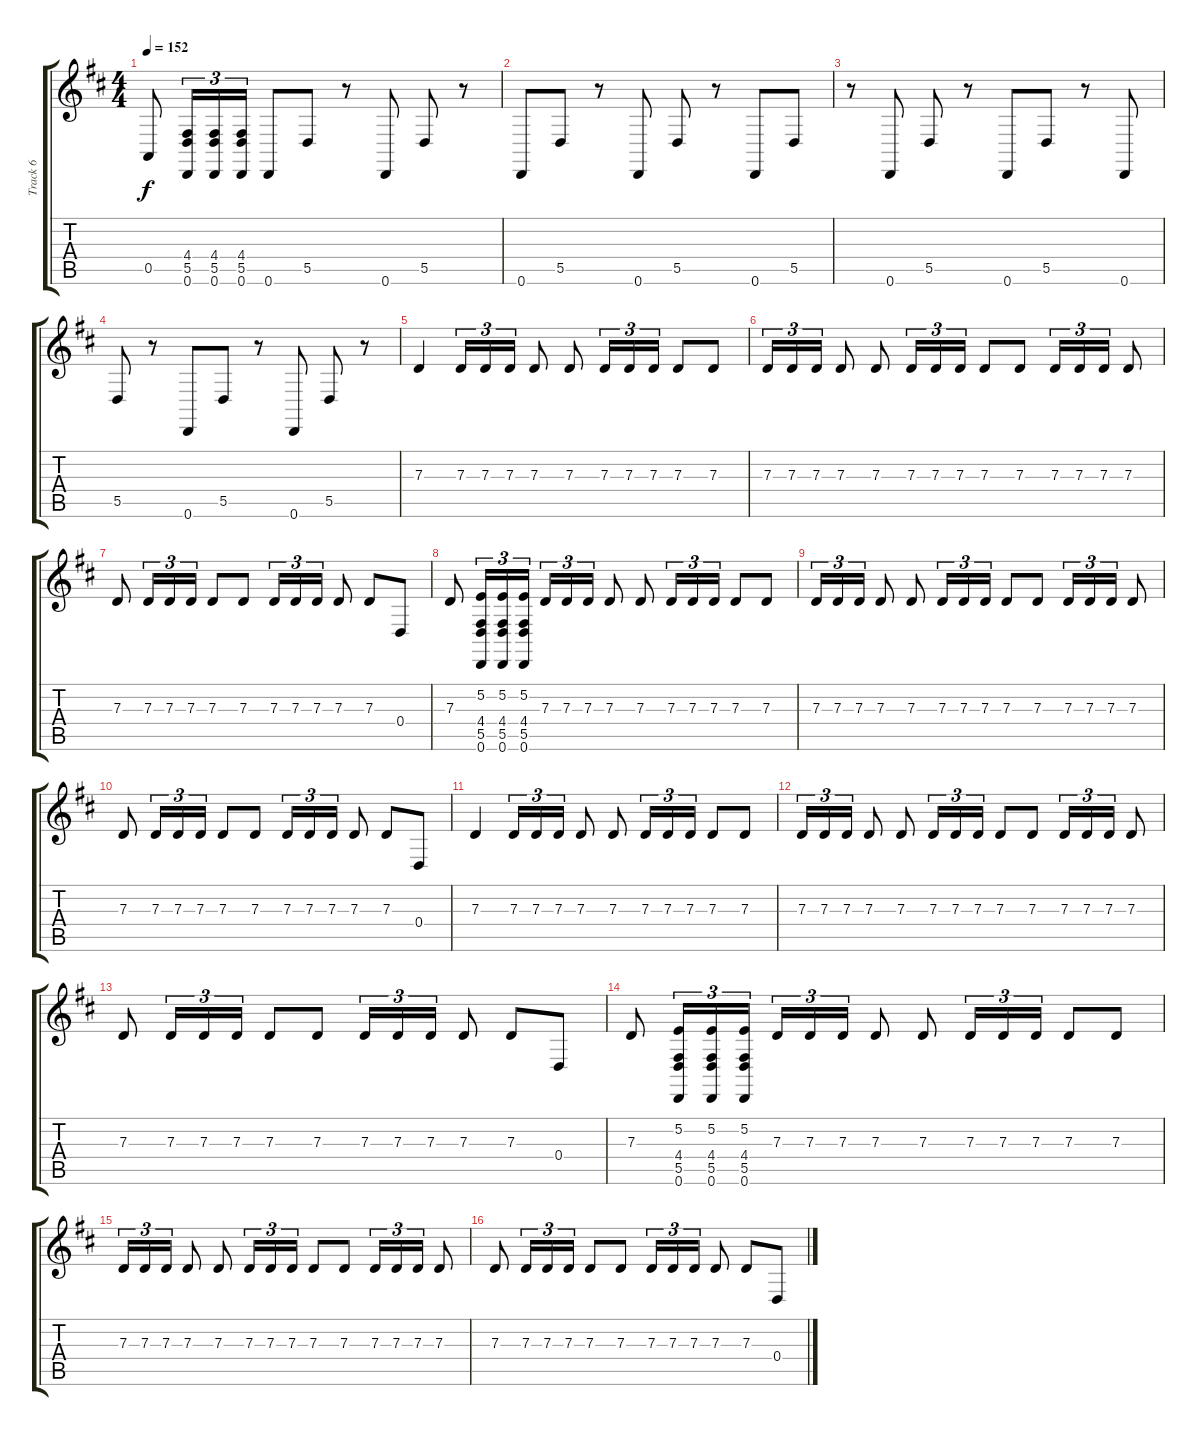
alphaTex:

\track ("Track 6" "Track 6") {instrument taikodrum}
\staff {score tabs}
\tuning (E4 B3 G3 D3 A2 D2) {hide}
\ts (4 4)
\tempo 152
\clef g2
\ks d
0.5.8{dy f} (4.4 5.5 0.6).16{tu (3 2)} (4.4 5.5 0.6).16{tu (3 2)} (4.4 5.5 0.6).16{tu (3 2)} 0.6.8 5.5.8 r.8 0.6.8 5.5.8 r.8 |
0.6.8 5.5.8 r.8 0.6.8 5.5.8 r.8 0.6.8 5.5.8 |
r.8 0.6.8 5.5.8 r.8 0.6.8 5.5.8 r.8 0.6.8 |
5.5.8 r.8 0.6.8 5.5.8 r.8 0.6.8 5.5.8 r.8 |
7.3.4 7.3.16{tu (3 2)} 7.3.16{tu (3 2)} 7.3.16{tu (3 2)} 7.3.8 7.3.8 7.3.16{tu (3 2)} 7.3.16{tu (3 2)} 7.3.16{tu (3 2)} 7.3.8 7.3.8 |
7.3.16{tu (3 2)} 7.3.16{tu (3 2)} 7.3.16{tu (3 2)} 7.3.8 7.3.8 7.3.16{tu (3 2)} 7.3.16{tu (3 2)} 7.3.16{tu (3 2)} 7.3.8 7.3.8 7.3.16{tu (3 2)} 7.3.16{tu (3 2)} 7.3.16{tu (3 2)} 7.3.8 |
7.3.8 7.3.16{tu (3 2)} 7.3.16{tu (3 2)} 7.3.16{tu (3 2)} 7.3.8 7.3.8 7.3.16{tu (3 2)} 7.3.16{tu (3 2)} 7.3.16{tu (3 2)} 7.3.8 7.3.8 0.4.8 |
7.3.8 (5.2 4.4 5.5 0.6).16{tu (3 2)} (5.2 4.4 5.5 0.6).16{tu (3 2)} (5.2 4.4 5.5 0.6).16{tu (3 2)} 7.3.16{tu (3 2)} 7.3.16{tu (3 2)} 7.3.16{tu (3 2)} 7.3.8 7.3.8 7.3.16{tu (3 2)} 7.3.16{tu (3 2)} 7.3.16{tu (3 2)} 7.3.8 7.3.8 |
7.3.16{tu (3 2)} 7.3.16{tu (3 2)} 7.3.16{tu (3 2)} 7.3.8 7.3.8 7.3.16{tu (3 2)} 7.3.16{tu (3 2)} 7.3.16{tu (3 2)} 7.3.8 7.3.8 7.3.16{tu (3 2)} 7.3.16{tu (3 2)} 7.3.16{tu (3 2)} 7.3.8 |
7.3.8 7.3.16{tu (3 2)} 7.3.16{tu (3 2)} 7.3.16{tu (3 2)} 7.3.8 7.3.8 7.3.16{tu (3 2)} 7.3.16{tu (3 2)} 7.3.16{tu (3 2)} 7.3.8 7.3.8 0.4.8 |
7.3.4 7.3.16{tu (3 2)} 7.3.16{tu (3 2)} 7.3.16{tu (3 2)} 7.3.8 7.3.8 7.3.16{tu (3 2)} 7.3.16{tu (3 2)} 7.3.16{tu (3 2)} 7.3.8 7.3.8 |
7.3.16{tu (3 2)} 7.3.16{tu (3 2)} 7.3.16{tu (3 2)} 7.3.8 7.3.8 7.3.16{tu (3 2)} 7.3.16{tu (3 2)} 7.3.16{tu (3 2)} 7.3.8 7.3.8 7.3.16{tu (3 2)} 7.3.16{tu (3 2)} 7.3.16{tu (3 2)} 7.3.8 |
7.3.8 7.3.16{tu (3 2)} 7.3.16{tu (3 2)} 7.3.16{tu (3 2)} 7.3.8 7.3.8 7.3.16{tu (3 2)} 7.3.16{tu (3 2)} 7.3.16{tu (3 2)} 7.3.8 7.3.8 0.4.8 |
7.3.8 (5.2 4.4 5.5 0.6).16{tu (3 2)} (5.2 4.4 5.5 0.6).16{tu (3 2)} (5.2 4.4 5.5 0.6).16{tu (3 2)} 7.3.16{tu (3 2)} 7.3.16{tu (3 2)} 7.3.16{tu (3 2)} 7.3.8 7.3.8 7.3.16{tu (3 2)} 7.3.16{tu (3 2)} 7.3.16{tu (3 2)} 7.3.8 7.3.8 |
7.3.16{tu (3 2)} 7.3.16{tu (3 2)} 7.3.16{tu (3 2)} 7.3.8 7.3.8 7.3.16{tu (3 2)} 7.3.16{tu (3 2)} 7.3.16{tu (3 2)} 7.3.8 7.3.8 7.3.16{tu (3 2)} 7.3.16{tu (3 2)} 7.3.16{tu (3 2)} 7.3.8 |
7.3.8 7.3.16{tu (3 2)} 7.3.16{tu (3 2)} 7.3.16{tu (3 2)} 7.3.8 7.3.8 7.3.16{tu (3 2)} 7.3.16{tu (3 2)} 7.3.16{tu (3 2)} 7.3.8 7.3.8 0.4.8
